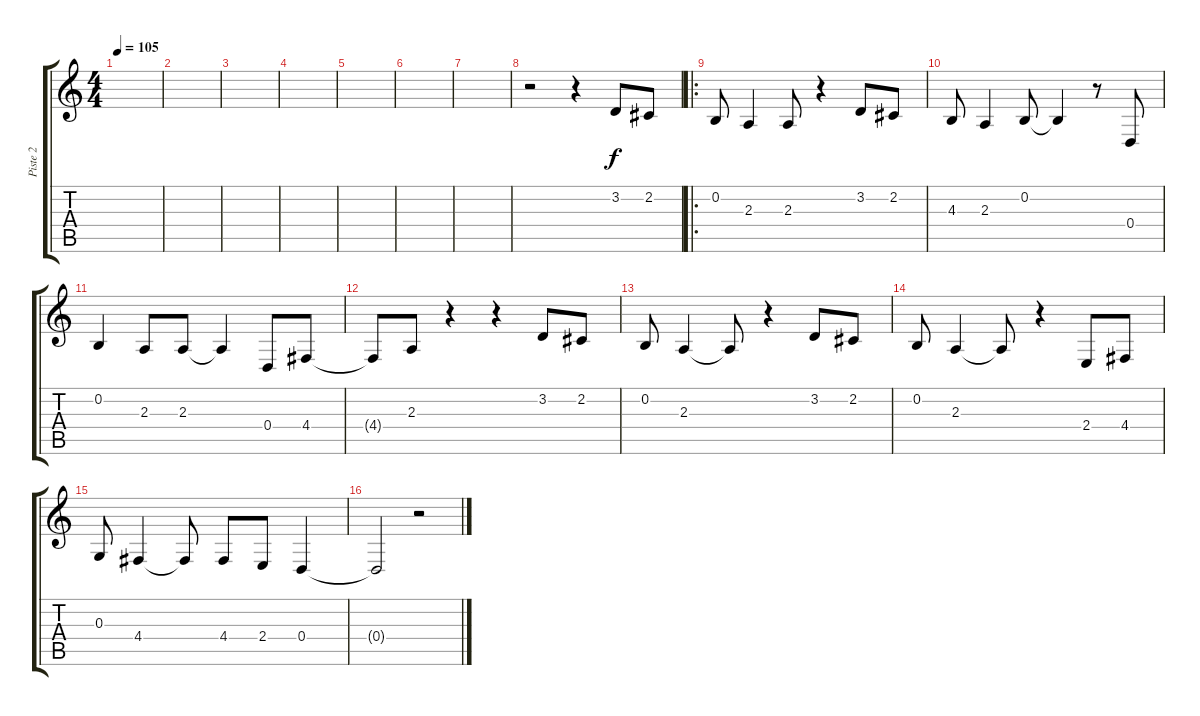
\track ("Piste 2" "Piste 2") {instrument oboe}
\staff {score tabs}
\tuning (E4 B3 G3 D3 A2 E2) {hide}
\ts (4 4)
\tempo 105
\clef g2
\ks c
|
|
|
|
|
|
|
r.2 r.4 3.2.8 2.2.8 |
\ro
0.2.8 2.3.4 2.3.8 r.4 3.2.8 2.2.8 |
4.3.8 2.3.4 0.2.8 0.2{t}.4 r.8 0.4.8 |
0.2.4 2.3.8 2.3.8 2.3{t}.4 0.4.8 4.4.8 |
4.4{t}.8 2.3.8 r.4 r.4 3.2.8 2.2.8 |
0.2.8 2.3.4 2.3{t}.8 r.4 3.2.8 2.2.8 |
0.2.8 2.3.4 2.3{t}.8 r.4 2.4.8 4.4.8 |
0.3.8 4.4.4 4.4{t}.8 4.4.8 2.4.8 0.4.4 |
0.4{t}.2 r.2
